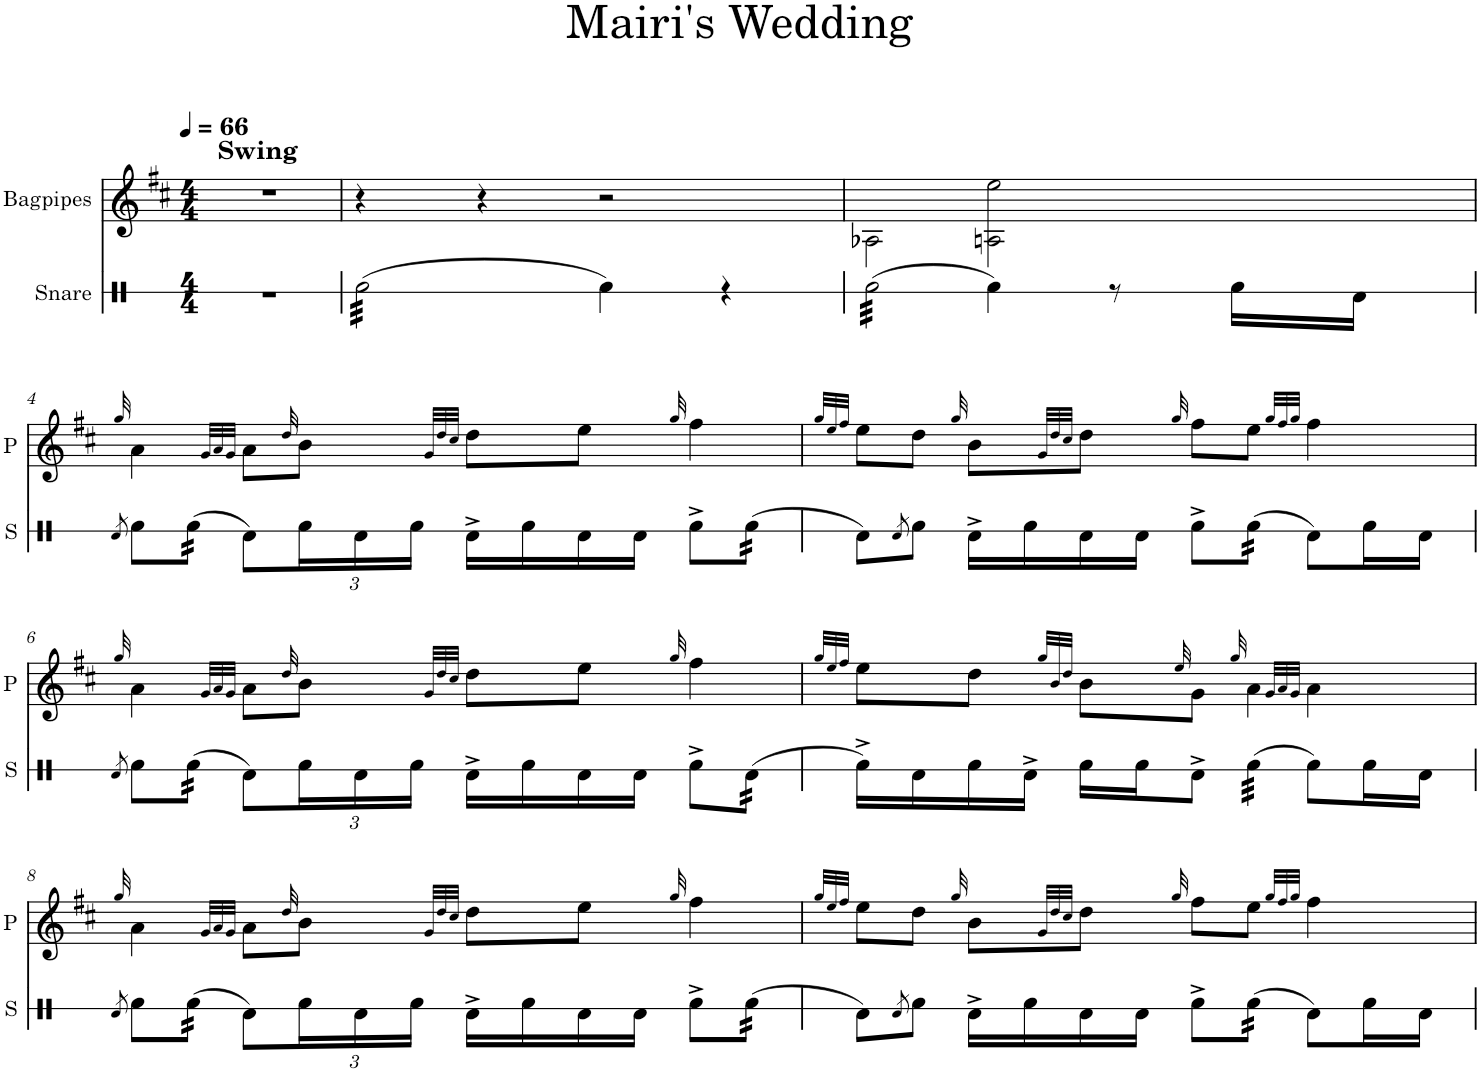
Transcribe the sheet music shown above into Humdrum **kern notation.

**kern	**kern
*part2	*part1
*staff2	*staff1
*I"Snare	*I"Bagpipes
*I'S	*
*stria1	*
*clefX	*clefG2
*	*Trd1c2
*k[]	*k[f#c#]
*M4/4	*M4/4
*MM66	*MM66
=1	=1
!	!LO:TX:a:B:t=Swing
1r	1r
=2	=2
*tremolo	*
(32Rf\LLL	4r
(32Rf\	.
(32Rf\	.
(32Rf\	.
(32Rf\	.
(32Rf\	.
(32Rf\	.
(32Rf\	.
(32Rf\	4r
(32Rf\	.
(32Rf\	.
(32Rf\	.
(32Rf\	.
(32Rf\	.
(32Rf\	.
(32Rf\JJJ	.
*Xtremolo	*
4Rf\)	2r
4r	.
=3	=3
*tremolo	*
(32Rf\LLL	2A-X\
(32Rf\	.
(32Rf\	.
(32Rf\	.
(32Rf\	.
(32Rf\	.
(32Rf\	.
(32Rf\	.
(32Rf\	.
(32Rf\	.
(32Rf\	.
(32Rf\	.
(32Rf\	.
(32Rf\	.
(32Rf\	.
(32Rf\JJJ	.
*Xtremolo	*
4Rf\)	2An\ 2ee\
8r	.
16Rf\LL	.
16Rd\JJ	.
!!LO:LB:g=z
=4	=4
8qRd/	32qgg/
8Rf\L	4a\
*tremolo	*
(32Rf\	.
(32Rf\	.
(32Rf\	.
(32Rf\JJJ	.
*Xtremolo	*
.	32qg/LLL
.	32qa/
.	32qg/JJJ
8Rd\L)	8a\L
.	32qdd/
*Xbrackettup	*
24Rf\L	8b\J
24Rd\	.
24Rf\JJ	.
.	32qg/LLL
.	32qdd/
.	32qcc#/JJJ
16Rd^\LL	8dd\L
16Rf\	.
16Rd\	8ee\J
16Rd\JJ	.
.	32qgg/
8Rf^\L	4ff#\
*tremolo	*
(32Rf\	.
(32Rf\	.
(32Rf\	.
(32Rf\JJJ	.
*Xtremolo	*
=5	=5
.	32qgg/LLL
.	32qee/
.	32qff#/JJJ
8Rd\L)	8ee\L
8qRd/	.
8Rf\J	8dd\J
.	32qgg/
16Rd^\LL	8b\L
16Rf\	.
.	32qg/LLL
.	32qdd/
.	32qcc#/JJJ
16Rd\	8dd\J
16Rd\JJ	.
.	32qgg/
8Rf^\L	8ff#\L
*tremolo	*
(32Rf\	8ee\J
(32Rf\	.
(32Rf\	.
(32Rf\JJJ	.
*Xtremolo	*
.	32qgg/LLL
.	32qff#/
.	32qgg/JJJ
8Rd\L)	4ff#\
16Rf\L	.
16Rd\JJ	.
!!LO:LB:g=z
=6	=6
8qRd/	32qgg/
8Rf\L	4a\
*tremolo	*
(32Rf\	.
(32Rf\	.
(32Rf\	.
(32Rf\JJJ	.
*Xtremolo	*
.	32qg/LLL
.	32qa/
.	32qg/JJJ
8Rd\L)	8a\L
.	32qdd/
24Rf\L	8b\J
24Rd\	.
24Rf\JJ	.
.	32qg/LLL
.	32qdd/
.	32qcc#/JJJ
16Rd^\LL	8dd\L
16Rf\	.
16Rd\	8ee\J
16Rd\JJ	.
.	32qgg/
8Rf^\L	4ff#\
*tremolo	*
(32Rd\	.
(32Rd\	.
(32Rd\	.
(32Rd\JJJ	.
*Xtremolo	*
=7	=7
.	32qgg/LLL
.	32qee/
.	32qff#/JJJ
16Rf^\LL)	8ee\L
16Rd\	.
16Rf\	8dd\J
16Rd^\JJ	.
.	32qgg/LLL
.	32qb/
.	32qdd/JJJ
16Rf\LL	8b\L
16Rf\J	.
.	32qee/
8Rd^\J	8g\J
.	32qgg/
*tremolo	*
(32Rf\LLL	4a\
(32Rf\	.
(32Rf\	.
(32Rf\	.
(32Rf\	.
(32Rf\	.
(32Rf\	.
(32Rf\JJJ	.
*Xtremolo	*
.	32qg/LLL
.	32qa/
.	32qg/JJJ
8Rf\L)	4a\
16Rf\L	.
16Rd\JJ	.
!!LO:LB:g=z
=8	=8
8qRd/	32qgg/
8Rf\L	4a\
*tremolo	*
(32Rf\	.
(32Rf\	.
(32Rf\	.
(32Rf\JJJ	.
*Xtremolo	*
.	32qg/LLL
.	32qa/
.	32qg/JJJ
8Rd\L)	8a\L
.	32qdd/
24Rf\L	8b\J
24Rd\	.
24Rf\JJ	.
.	32qg/LLL
.	32qdd/
.	32qcc#/JJJ
16Rd^\LL	8dd\L
16Rf\	.
16Rd\	8ee\J
16Rd\JJ	.
.	32qgg/
8Rf^\L	4ff#\
*tremolo	*
(32Rf\	.
(32Rf\	.
(32Rf\	.
(32Rf\JJJ	.
*Xtremolo	*
=9	=9
.	32qgg/LLL
.	32qee/
.	32qff#/JJJ
8Rd\L)	8ee\L
8qRd/	.
8Rf\J	8dd\J
.	32qgg/
16Rd^\LL	8b\L
16Rf\	.
.	32qg/LLL
.	32qdd/
.	32qcc#/JJJ
16Rd\	8dd\J
16Rd\JJ	.
.	32qgg/
8Rf^\L	8ff#\L
*tremolo	*
(32Rf\	8ee\J
(32Rf\	.
(32Rf\	.
(32Rf\JJJ	.
*Xtremolo	*
.	32qgg/LLL
.	32qff#/
.	32qgg/JJJ
8Rd\L)	4ff#\
16Rf\L	.
16Rd\JJ	.
=	=
*-	*-
